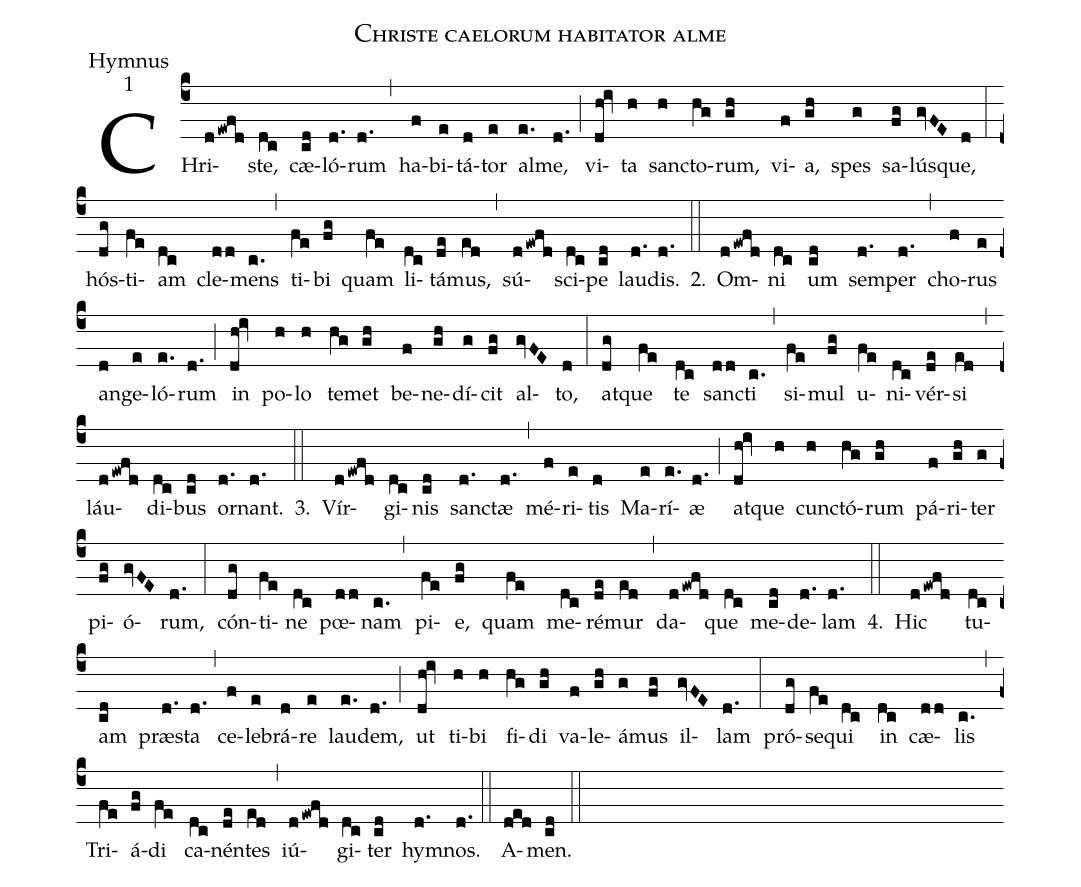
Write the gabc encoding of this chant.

name:Christe caelorum habitator alme;
office-part:Hymnus;
mode:1;
%%
(c4) CHri(dewfd)ste,(dc) cæ(cd)ló(d.)rum(d.) (,) ha(f)bi(e)tá(d)tor(e) al(e.)me,(d.) (;) vi(dh!iv)ta(h) san(h)cto(hg)rum,(gh) vi(f)a,(gh) spes(g) sa(fg)lús(gvFE)que,(d) (:) hós(dg)ti(fe)am(dc) cle(dd)mens(c.) (,) ti(fe)bi(fg) quam(fe) li(dc)tá(de)mus,(ed) (,) sú(dewfd)sci(dc)pe(cd) lau(d.)dis.(d.) 2.(::) Om(dewfd)ni(dc) um(cd) sem(d.)per(d.) (,) cho(f)rus(e) an(d)ge(e)ló(e.)rum(d.) (;) in(dh!iv) po(h)lo(h) te(hg)met(gh) be(f)ne(gh)dí(g)cit(fg) al(gvFE)to,(d) (:) at(dg)que(fe) te(dc) san(dd)cti(c.) (,) si(fe)mul(fg) u(fe)ni(dc)vér(de)si(ed) (,) láu(dewfd)di(dc)bus(cd) or(d.)nant.(d.) 3.(::) Vír(dewfd)gi(dc)nis(cd) san(d.)ctæ(d.) (,) mé(f)ri(e)tis(d) Ma(e)rí(e.)æ(d.) (;) at(dh!iv)que(h) cunc(h)tó(hg)rum(gh) pá(f)ri(gh)ter(g) pi(fg)ó(gvFE)rum,(d.) (:) cón(dg)ti(fe)ne(dc) pœ(dd)nam(c.) (,) pi(fe)e,(fg) quam(fe) me(dc)ré(de)mur(ed) (,) da(dewfd)que(dc) me(cd)de(d.)lam(d.) 4.(::) Hic(dewfd) tu(dc)am(cd) præ(d.)sta(d.) (,) ce(f)le(e)brá(d)re(e) lau(e.)dem,(d.) (;) ut(dh!iv) ti(h)bi(h) fi(hg)di(gh) va(f)le(gh)á(g)mus(fg) il(gvFE)lam(d.) (:) pró(dg)se(fe)qui(dc) in(dc) cæ(dd)lis(c.) (,) Tri(fe)á(fg)di(fe) ca(dc)nén(de)tes(ed) (,) iú(dewfd)gi(dc)ter(cd) hym(d.)nos.(d.) (::) A(ded)men.(cd) (::)
